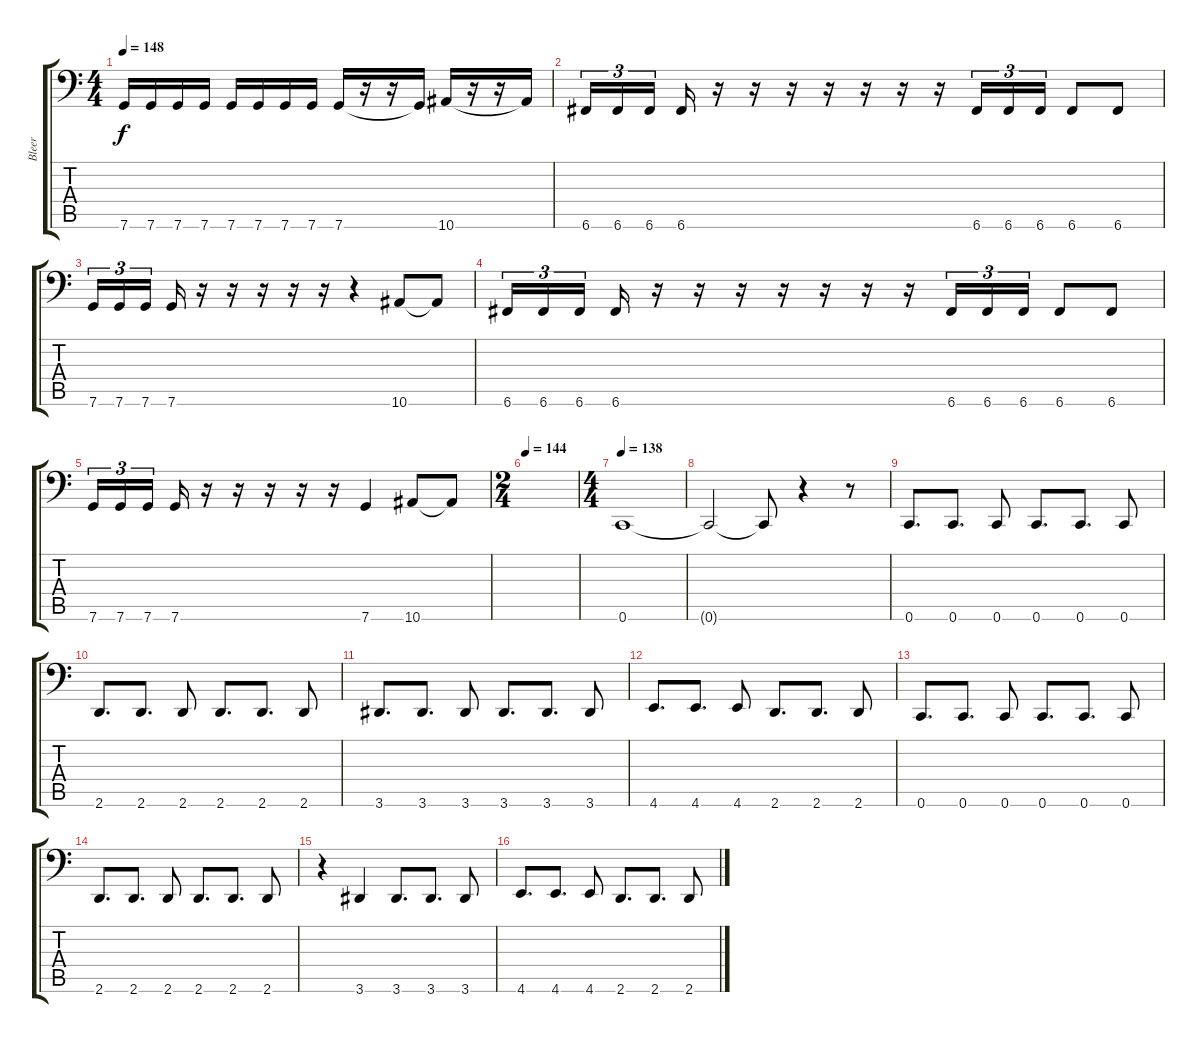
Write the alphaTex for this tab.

\track ("Bleer" "Bleer") {instrument electricbasspick}
\staff {score tabs}
\tuning (D3 A2 F2 C2 G1 C1) {hide}
\ts (4 4)
\tempo 148
\clef f4
\ks c
7.6.16{dy f} 7.6.16 7.6.16 7.6.16 7.6.16 7.6.16 7.6.16 7.6.16 7.6.16 r.16 r.16 7.6{t}.16 10.6.16 r.16 r.16 10.6{t}.16 |
6.6.16{tu (3 2)} 6.6.16{tu (3 2)} 6.6.16{tu (3 2) beam splitsecondary} 6.6.16 r.16 r.16 r.16 r.16 r.16 r.16 r.16 6.6.16{tu (3 2)} 6.6.16{tu (3 2)} 6.6.16{tu (3 2)} 6.6.8 6.6.8 |
7.6.16{tu (3 2)} 7.6.16{tu (3 2)} 7.6.16{tu (3 2) beam splitsecondary} 7.6.16 r.16 r.16 r.16 r.16 r.16 r.4 10.6.8 10.6{t}.8 |
6.6.16{tu (3 2)} 6.6.16{tu (3 2)} 6.6.16{tu (3 2) beam splitsecondary} 6.6.16 r.16 r.16 r.16 r.16 r.16 r.16 r.16 6.6.16{tu (3 2)} 6.6.16{tu (3 2)} 6.6.16{tu (3 2)} 6.6.8 6.6.8 |
7.6.16{tu (3 2)} 7.6.16{tu (3 2)} 7.6.16{tu (3 2) beam splitsecondary} 7.6.16 r.16 r.16 r.16 r.16 r.16 7.6.4 10.6.8 10.6{t}.8 |
\ts (2 4)
\tempo 144
|
\ts (4 4)
\tempo 138
0.6.1 |
0.6{t}.2 0.6{t}.8 r.4 r.8 |
0.6.8{d} 0.6.8{d} 0.6.8 0.6.8{d} 0.6.8{d} 0.6.8 |
2.6.8{d} 2.6.8{d} 2.6.8 2.6.8{d} 2.6.8{d} 2.6.8 |
3.6.8{d} 3.6.8{d} 3.6.8 3.6.8{d} 3.6.8{d} 3.6.8 |
4.6.8{d} 4.6.8{d} 4.6.8 2.6.8{d} 2.6.8{d} 2.6.8 |
0.6.8{d} 0.6.8{d} 0.6.8 0.6.8{d} 0.6.8{d} 0.6.8 |
2.6.8{d} 2.6.8{d} 2.6.8 2.6.8{d} 2.6.8{d} 2.6.8 |
r.4 3.6.4 3.6.8{d} 3.6.8{d} 3.6.8 |
4.6.8{d} 4.6.8{d} 4.6.8 2.6.8{d} 2.6.8{d} 2.6.8
